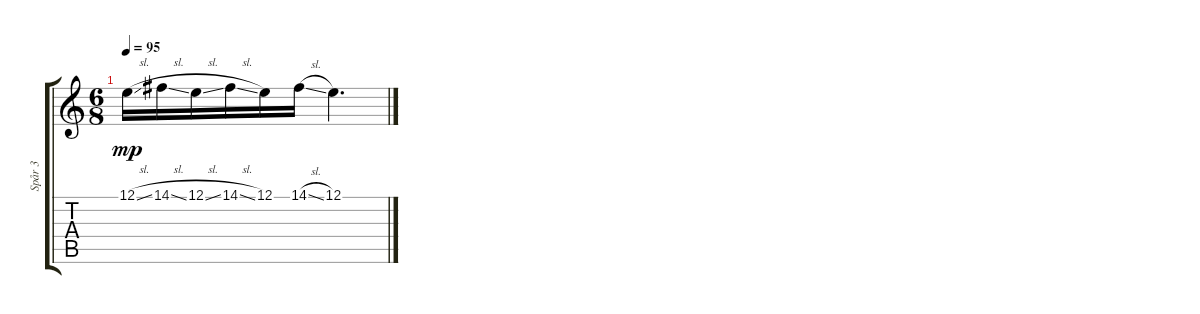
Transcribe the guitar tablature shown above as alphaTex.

\track ("Spår 3" "Spår 3") {instrument oboe}
\staff {score tabs}
\tuning (E4 B3 G3 D3 A2 E2) {hide}
\ts (6 8)
\tempo 95
\clef g2
\ks c
12.1{sl}.16{dy mp} 14.1{sl}.16 12.1{sl}.16 14.1{sl}.16 12.1.16 14.1{sl}.16 12.1.4{d}
